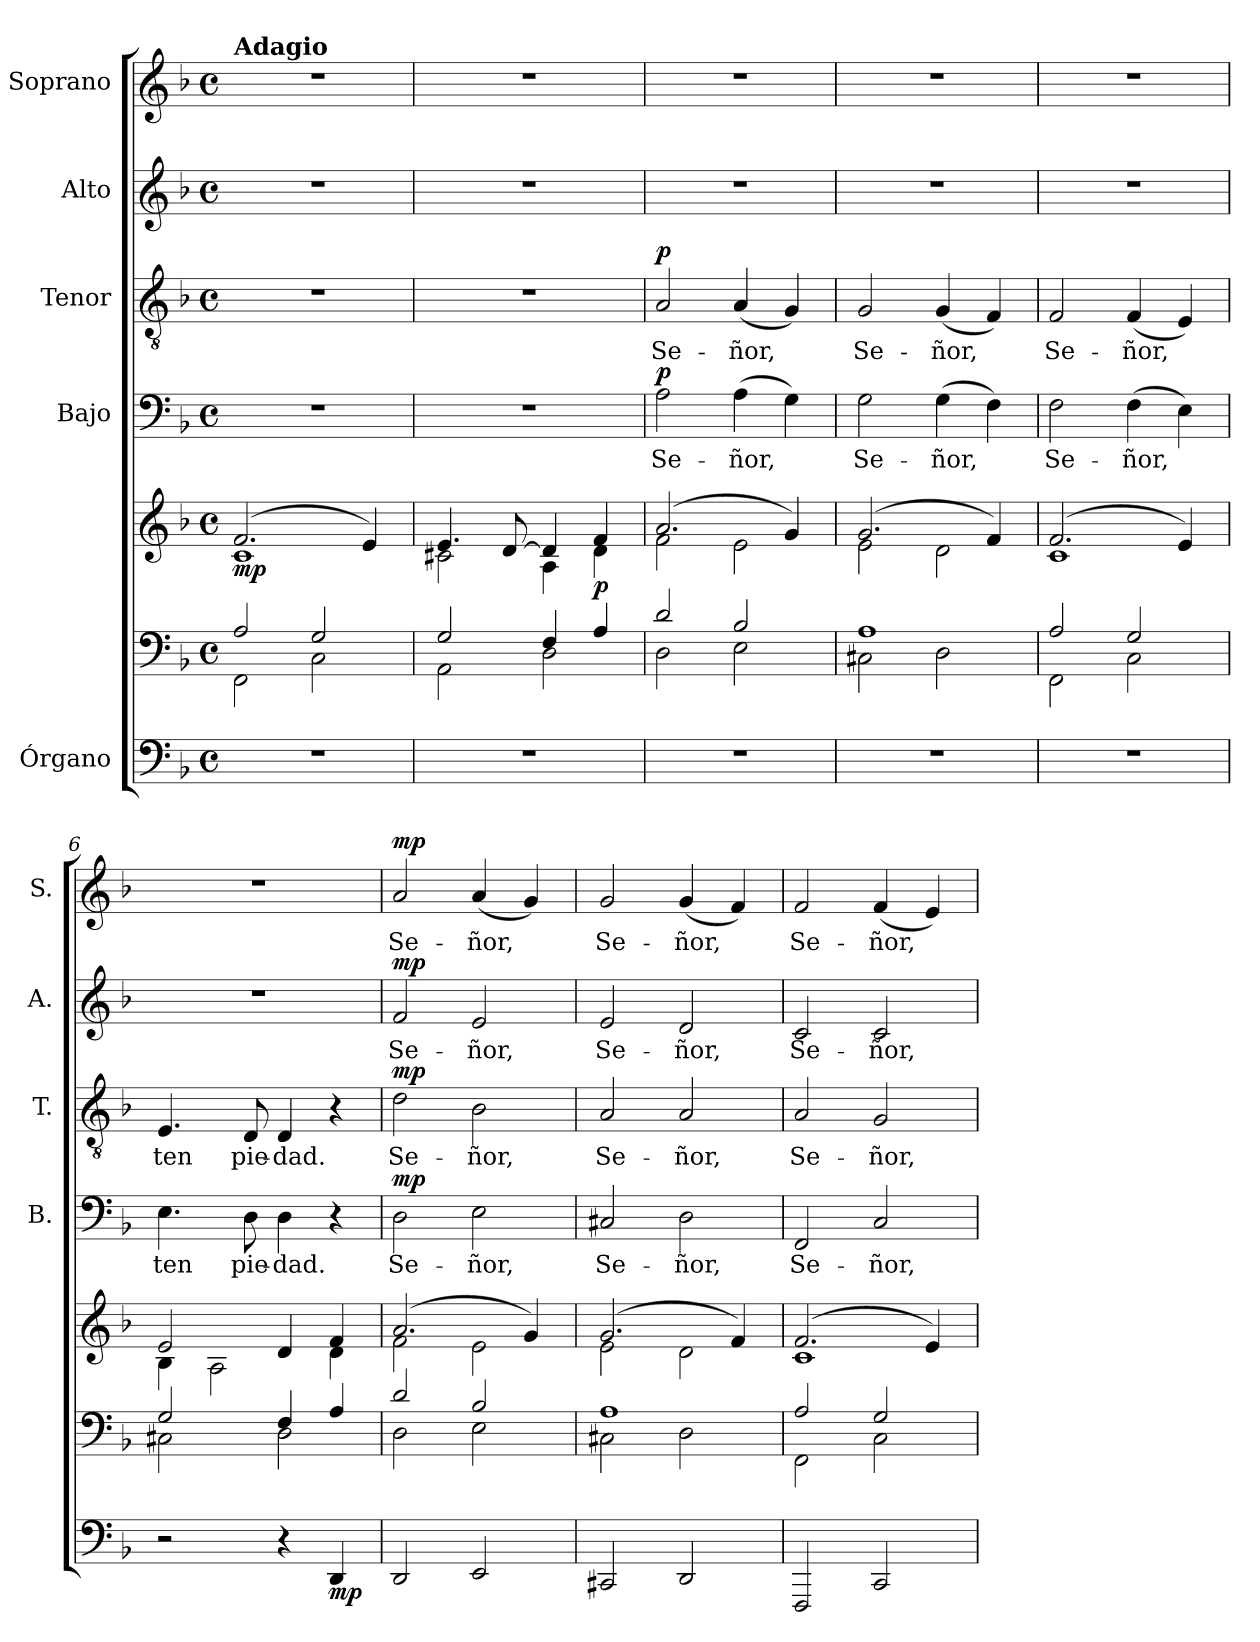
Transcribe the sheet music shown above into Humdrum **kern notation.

**kern	**kern	**kern	**dynam	**kern	**text	**dynam	**kern	**text	**dynam	**kern	**text	**dynam	**kern	**text	**dynam
*part5	*part5	*part5	*part5	*part4	*part4	*part4	*part3	*part3	*part3	*part2	*part2	*part2	*part1	*part1	*part1
*staff7	*staff6	*staff5	*staff5/6/7	*staff4	*staff4	*staff4	*staff3	*staff3	*staff3	*staff2	*staff2	*staff2	*staff1	*staff1	*staff1
*I"Órgano	*	*	*	*I"Bajo	*	*	*I"Tenor	*	*	*I"Alto	*	*	*I"Soprano	*	*
*	*	*	*	*I'B.	*	*	*I'T.	*	*	*I'A.	*	*	*I'S.	*	*
*clefF4	*clefF4	*clefG2	*	*clefF4	*	*	*clefGv2	*	*	*clefG2	*	*	*clefG2	*	*
*k[b-]	*k[b-]	*k[b-]	*	*k[b-]	*	*	*k[b-]	*	*	*k[b-]	*	*	*k[b-]	*	*
*M4/4	*M4/4	*M4/4	*	*M4/4	*	*	*M4/4	*	*	*M4/4	*	*	*M4/4	*	*
*met(c)	*met(c)	*met(c)	*	*met(c)	*	*	*met(c)	*	*	*met(c)	*	*	*met(c)	*	*
=1	=1	=1	=1	=1	=1	=1	=1	=1	=1	=1	=1	=1	=1	=1	=1
*	*^	*^	*	*	*	*	*	*	*	*	*	*	*	*	*
!	!	!	!	!	!	!	!	!	!	!	!	!	!	!	!LO:TX:a:B:t=Adagio	!	!
!	!	!	!	!	!LO:DY:b	!	!	!	!	!	!	!	!	!	!	!	!
1r	2A/	2FF\	(2.f/	1c	mp	1r	.	.	1r	.	.	1r	.	.	1r	.	.
.	2G/	2C\	.	.	.	.	.	.	.	.	.	.	.	.	.	.	.
.	.	.	4e/)	.	.	.	.	.	.	.	.	.	.	.	.	.	.
=2	=2	=2	=2	=2	=2	=2	=2	=2	=2	=2	=2	=2	=2	=2	=2	=2	=2
1r	2G/	2AA\	4.e/	2c#X\	.	1r	.	.	1r	.	.	1r	.	.	1r	.	.
.	.	.	[8d/	.	.	.	.	.	.	.	.	.	.	.	.	.	.
.	4F/	2D\	4d/]	4A\	.	.	.	.	.	.	.	.	.	.	.	.	.
!	!	!	!	!	!LO:DY:b	!	!	!	!	!	!	!	!	!	!	!	!
.	4A/	.	4f/	4d\	p	.	.	.	.	.	.	.	.	.	.	.	.
=3	=3	=3	=3	=3	=3	=3	=3	=3	=3	=3	=3	=3	=3	=3	=3	=3	=3
!	!	!	!	!	!	!	!LO:LY:b	!LO:DY:a	!	!LO:LY:b	!LO:DY:a	!	!	!	!	!	!
1r	2d/	2D\	(2.a/	2f\	.	2A\	Se-	p	2A/	Se-	p	1r	.	.	1r	.	.
!	!	!	!	!	!	!	!LO:LY:b	!	!	!LO:LY:b	!	!	!	!	!	!	!
.	2B-/	2E\	.	2e\	.	(4A\	-ñor,	.	(4A/	-ñor,	.	.	.	.	.	.	.
.	.	.	4g/)	.	.	4G\)	.	.	4G/)	.	.	.	.	.	.	.	.
=4	=4	=4	=4	=4	=4	=4	=4	=4	=4	=4	=4	=4	=4	=4	=4	=4	=4
!	!	!	!	!	!	!	!LO:LY:b	!	!	!LO:LY:b	!	!	!	!	!	!	!
1r	1A	2C#X\	(2.g/	2e\	.	2G\	Se-	.	2G/	Se-	.	1r	.	.	1r	.	.
!	!	!	!	!	!	!	!LO:LY:b	!	!	!LO:LY:b	!	!	!	!	!	!	!
.	.	2D\	.	2d\	.	(4G\	-ñor,	.	(4G/	-ñor,	.	.	.	.	.	.	.
.	.	.	4f/)	.	.	4F\)	.	.	4F/)	.	.	.	.	.	.	.	.
=5	=5	=5	=5	=5	=5	=5	=5	=5	=5	=5	=5	=5	=5	=5	=5	=5	=5
!	!	!	!	!	!	!	!LO:LY:b	!	!	!LO:LY:b	!	!	!	!	!	!	!
1r	2A/	2FF\	(2.f/	1c	.	2F\	Se-	.	2F/	Se-	.	1r	.	.	1r	.	.
!	!	!	!	!	!	!	!LO:LY:b	!	!	!LO:LY:b	!	!	!	!	!	!	!
.	2G/	2C\	.	.	.	(4F\	-ñor,	.	(4F/	-ñor,	.	.	.	.	.	.	.
.	.	.	4e/)	.	.	4E\)	.	.	4E/)	.	.	.	.	.	.	.	.
=6	=6	=6	=6	=6	=6	=6	=6	=6	=6	=6	=6	=6	=6	=6	=6	=6	=6
!	!	!	!	!	!	!	!LO:LY:b	!	!	!LO:LY:b	!	!	!	!	!	!	!
2r	2G/	2C#X\	2e/	4B-\	.	4.E\	ten	.	4.E/	ten	.	1r	.	.	1r	.	.
.	.	.	.	2A\	.	.	.	.	.	.	.	.	.	.	.	.	.
!	!	!	!	!	!	!	!LO:LY:b	!	!	!LO:LY:b	!	!	!	!	!	!	!
.	.	.	.	.	.	8D\	pie-	.	8D/	pie-	.	.	.	.	.	.	.
!	!	!	!	!	!	!	!LO:LY:b	!	!	!LO:LY:b	!	!	!	!	!	!	!
4r	4F/	2D\	4d/	.	.	4D\	-dad.	.	4D/	-dad.	.	.	.	.	.	.	.
!	!	!	!	!	!LO:DY:b=3	!	!	!	!	!	!	!	!	!	!	!	!
4DD/	4A/	.	4f/	4d\	mp	4r	.	.	4r	.	.	.	.	.	.	.	.
=7	=7	=7	=7	=7	=7	=7	=7	=7	=7	=7	=7	=7	=7	=7	=7	=7	=7
!	!	!	!	!	!	!	!LO:LY:b	!LO:DY:a	!	!LO:LY:b	!LO:DY:a	!	!LO:LY:b	!LO:DY:a	!	!LO:LY:b	!LO:DY:a
2DD/	2d/	2D\	(2.a/	2f\	.	2D\	Se-	mp	2d\	Se-	mp	2f/	Se-	mp	2a/	Se-	mp
!	!	!	!	!	!	!	!LO:LY:b	!	!	!LO:LY:b	!	!	!LO:LY:b	!	!	!LO:LY:b	!
2EE/	2B-/	2E\	.	2e\	.	2E\	-ñor,	.	2B-\	-ñor,	.	2e/	-ñor,	.	(4a/	-ñor,	.
.	.	.	4g/)	.	.	.	.	.	.	.	.	.	.	.	4g/)	.	.
!!LO:PB:g=z
=8	=8	=8	=8	=8	=8	=8	=8	=8	=8	=8	=8	=8	=8	=8	=8	=8	=8
!	!	!	!	!	!	!	!LO:LY:b	!	!	!LO:LY:b	!	!	!LO:LY:b	!	!	!LO:LY:b	!
2CC#X/	1A	2C#X\	(2.g/	2e\	.	2C#X/	Se-	.	2A/	Se-	.	2e/	Se-	.	2g/	Se-	.
!	!	!	!	!	!	!	!LO:LY:b	!	!	!LO:LY:b	!	!	!LO:LY:b	!	!	!LO:LY:b	!
2DD/	.	2D\	.	2d\	.	2D\	-ñor,	.	2A/	-ñor,	.	2d/	-ñor,	.	(4g/	-ñor,	.
.	.	.	4f/)	.	.	.	.	.	.	.	.	.	.	.	4f/)	.	.
=9	=9	=9	=9	=9	=9	=9	=9	=9	=9	=9	=9	=9	=9	=9	=9	=9	=9
!	!	!	!	!	!	!	!LO:LY:b	!	!	!LO:LY:b	!	!	!LO:LY:b	!	!	!LO:LY:b	!
2FFF/	2A/	2FF\	(2.f/	1c	.	2FF/	Se-	.	2A/	Se-	.	2c/	Se-	.	2f/	Se-	.
!	!	!	!	!	!	!	!LO:LY:b	!	!	!LO:LY:b	!	!	!LO:LY:b	!	!	!LO:LY:b	!
2CC/	2G/	2C\	.	.	.	2C/	-ñor,	.	2G/	-ñor,	.	2c/	-ñor,	.	(4f/	-ñor,	.
.	.	.	4e/)	.	.	.	.	.	.	.	.	.	.	.	4e/)	.	.
*	*v	*v	*	*	*	*	*	*	*	*	*	*	*	*	*	*	*
*	*	*v	*v	*	*	*	*	*	*	*	*	*	*	*	*	*
=	=	=	=	=	=	=	=	=	=	=	=	=	=	=	=
*-	*-	*-	*-	*-	*-	*-	*-	*-	*-	*-	*-	*-	*-	*-	*-
